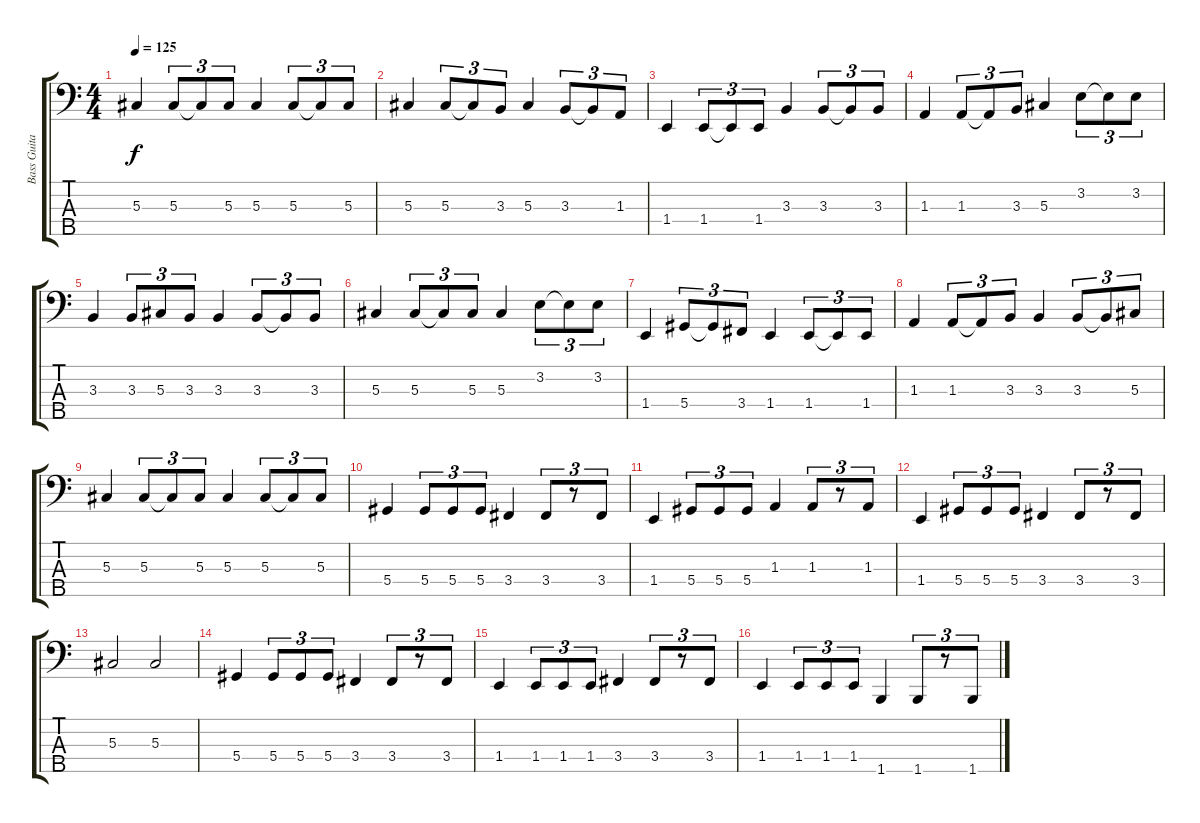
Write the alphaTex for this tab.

\track ("Bass Guitar" "Bass Guita") {instrument electricbassfinger}
\staff {score tabs}
\tuning (Gb2 Db2 Ab1 Eb1 Bb0) {hide}
\ts (4 4)
\tempo 125
\clef f4
\ks c
5.3.4{dy f} 5.3.8{tu (3 2)} 5.3{t}.8{tu (3 2)} 5.3.8{tu (3 2)} 5.3.4 5.3.8{tu (3 2)} 5.3{t}.8{tu (3 2)} 5.3.8{tu (3 2)} |
5.3.4 5.3.8{tu (3 2)} 5.3{t}.8{tu (3 2)} 3.3.8{tu (3 2)} 5.3.4 3.3.8{tu (3 2)} 3.3{t}.8{tu (3 2)} 1.3.8{tu (3 2)} |
1.4.4 1.4.8{tu (3 2)} 1.4{t}.8{tu (3 2)} 1.4.8{tu (3 2)} 3.3.4 3.3.8{tu (3 2)} 3.3{t}.8{tu (3 2)} 3.3.8{tu (3 2)} |
1.3.4 1.3.8{tu (3 2)} 1.3{t}.8{tu (3 2)} 3.3.8{tu (3 2)} 5.3.4 3.2.8{tu (3 2)} 3.2{t}.8{tu (3 2)} 3.2.8{tu (3 2)} |
3.3.4 3.3.8{tu (3 2)} 5.3.8{tu (3 2)} 3.3.8{tu (3 2)} 3.3.4 3.3.8{tu (3 2)} 3.3{t}.8{tu (3 2)} 3.3.8{tu (3 2)} |
5.3.4 5.3.8{tu (3 2)} 5.3{t}.8{tu (3 2)} 5.3.8{tu (3 2)} 5.3.4 3.2.8{tu (3 2)} 3.2{t}.8{tu (3 2)} 3.2.8{tu (3 2)} |
1.4.4 5.4.8{tu (3 2)} 5.4{t}.8{tu (3 2)} 3.4.8{tu (3 2)} 1.4.4 1.4.8{tu (3 2)} 1.4{t}.8{tu (3 2)} 1.4.8{tu (3 2)} |
1.3.4 1.3.8{tu (3 2)} 1.3{t}.8{tu (3 2)} 3.3.8{tu (3 2)} 3.3.4 3.3.8{tu (3 2)} 3.3{t}.8{tu (3 2)} 5.3.8{tu (3 2)} |
5.3.4 5.3.8{tu (3 2)} 5.3{t}.8{tu (3 2)} 5.3.8{tu (3 2)} 5.3.4 5.3.8{tu (3 2)} 5.3{t}.8{tu (3 2)} 5.3.8{tu (3 2)} |
5.4.4 5.4.8{tu (3 2)} 5.4.8{tu (3 2)} 5.4.8{tu (3 2)} 3.4.4 3.4.8{tu (3 2)} r.8{tu (3 2)} 3.4.8{tu (3 2)} |
1.4.4 5.4.8{tu (3 2)} 5.4.8{tu (3 2)} 5.4.8{tu (3 2)} 1.3.4 1.3.8{tu (3 2)} r.8{tu (3 2)} 1.3.8{tu (3 2)} |
1.4.4 5.4.8{tu (3 2)} 5.4.8{tu (3 2)} 5.4.8{tu (3 2)} 3.4.4 3.4.8{tu (3 2)} r.8{tu (3 2)} 3.4.8{tu (3 2)} |
5.3.2 5.3.2 |
5.4.4 5.4.8{tu (3 2)} 5.4.8{tu (3 2)} 5.4.8{tu (3 2)} 3.4.4 3.4.8{tu (3 2)} r.8{tu (3 2)} 3.4.8{tu (3 2)} |
1.4.4 1.4.8{tu (3 2)} 1.4.8{tu (3 2)} 1.4.8{tu (3 2)} 3.4.4 3.4.8{tu (3 2)} r.8{tu (3 2)} 3.4.8{tu (3 2)} |
1.4.4 1.4.8{tu (3 2)} 1.4.8{tu (3 2)} 1.4.8{tu (3 2)} 1.5.4 1.5.8{tu (3 2)} r.8{tu (3 2)} 1.5.8{tu (3 2)}
